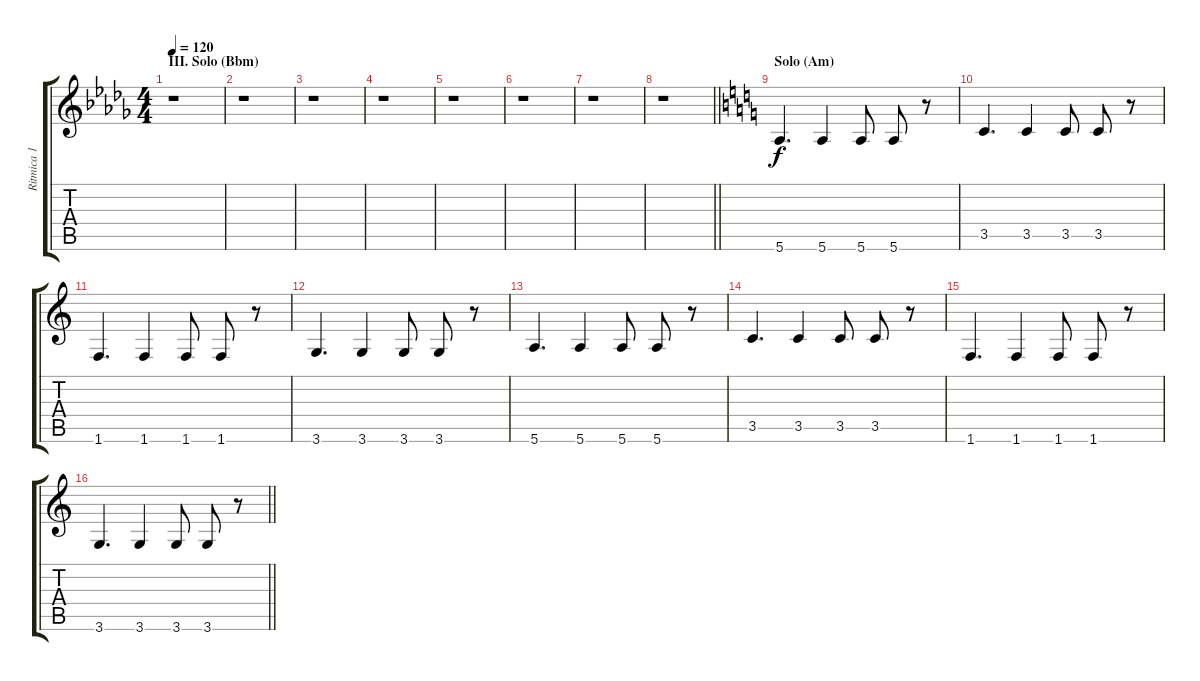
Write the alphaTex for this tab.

\track ("Ritmica 1" "Ritmica 1") {instrument acousticguitarsteel}
\staff {score tabs}
\tuning (E4 B3 G3 D3 A2 E2) {hide}
\ts (4 4)
\section ("" "III. Solo (Bbm)")
\tempo 120
\clef g2
\ks db
r.1{dy f} |
r.1 |
r.1 |
r.1 |
r.1 |
r.1 |
r.1 |
\barLineRight lightlight
r.1 |
\section ("" "Solo (Am)")
\ks c
5.6.4{d} 5.6.4 5.6.8 5.6.8 r.8 |
3.5.4{d} 3.5.4 3.5.8 3.5.8 r.8 |
1.6.4{d} 1.6.4 1.6.8 1.6.8 r.8 |
3.6.4{d} 3.6.4 3.6.8 3.6.8 r.8 |
5.6.4{d} 5.6.4 5.6.8 5.6.8 r.8 |
3.5.4{d} 3.5.4 3.5.8 3.5.8 r.8 |
1.6.4{d} 1.6.4 1.6.8 1.6.8 r.8 |
\barLineRight lightlight
3.6.4{d} 3.6.4 3.6.8 3.6.8 r.8
